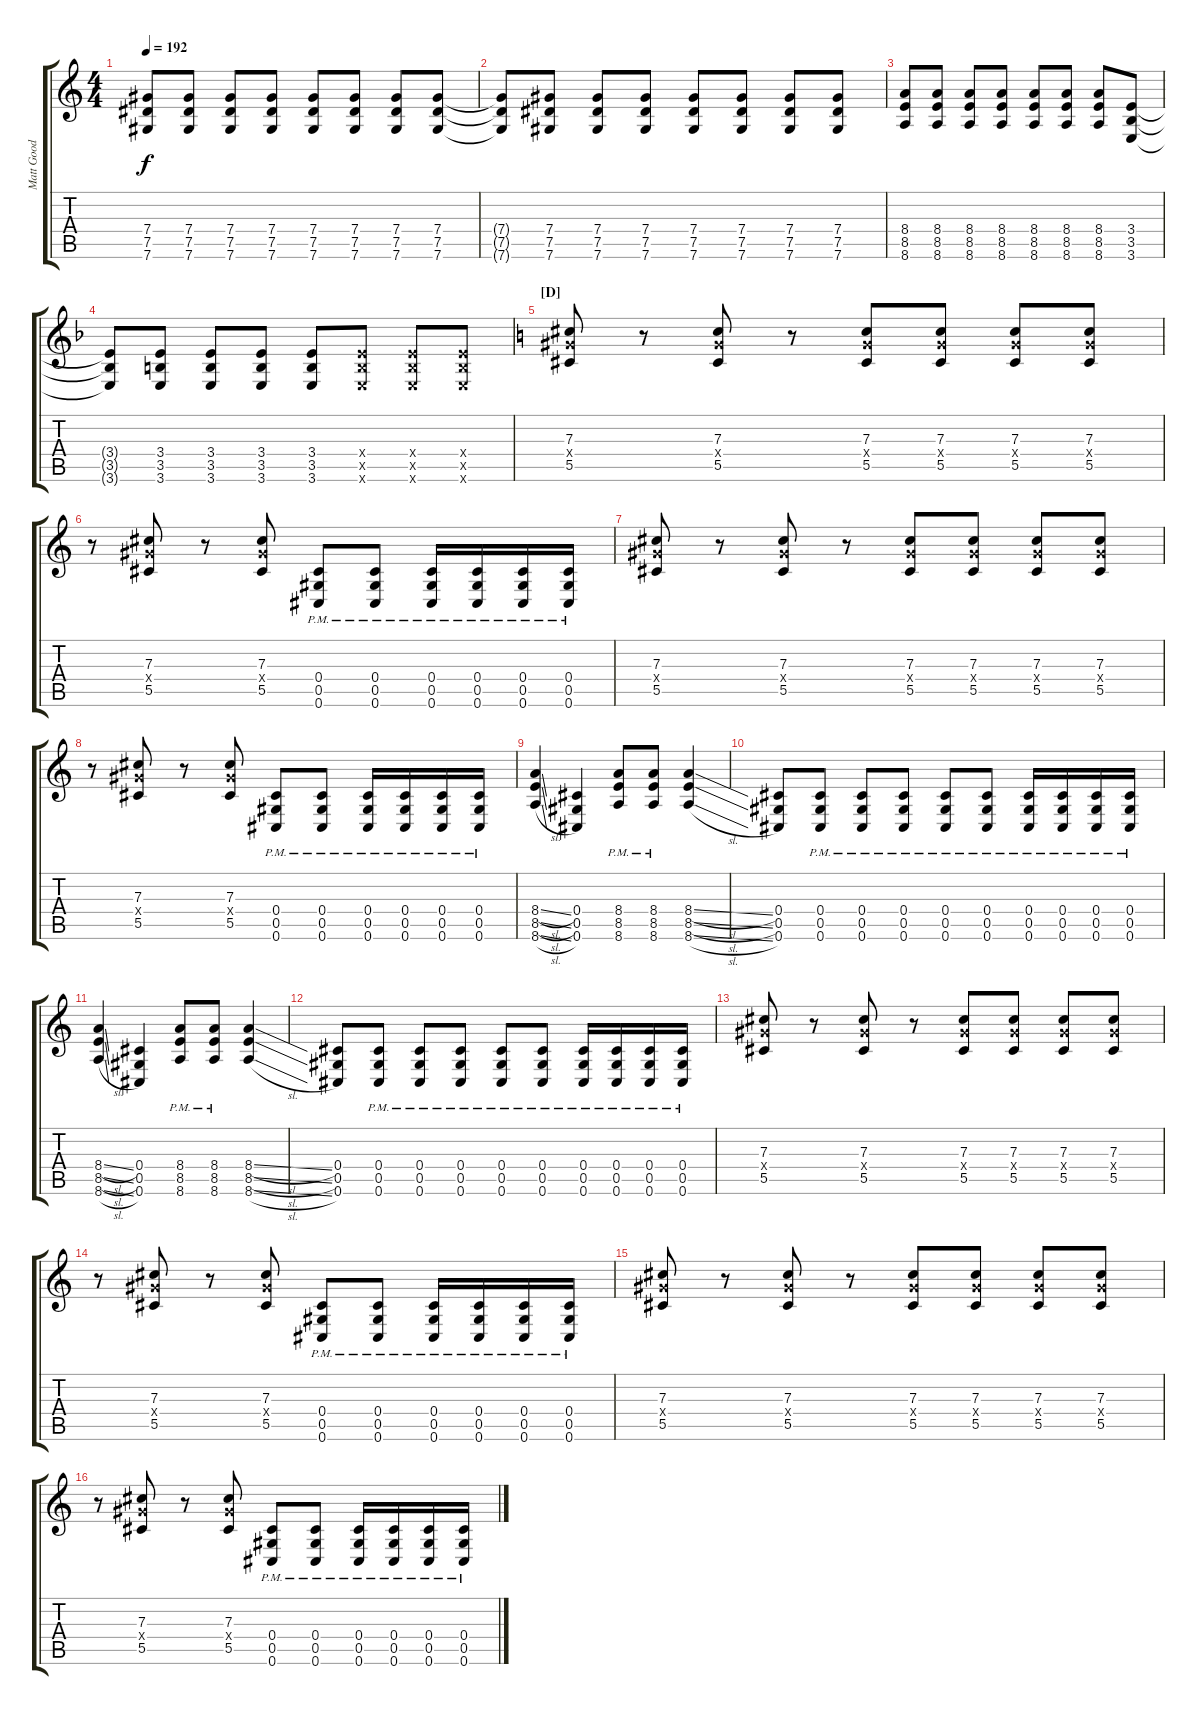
\track ("Matt Good" "Matt Good") {instrument distortionguitar}
\staff {score tabs}
\tuning (Eb4 Bb3 Gb3 Db3 Ab2 Db2) {hide}
\ts (4 4)
\tempo 192
\clef g2
\ks c
(7.4 7.5 7.6).8{dy f} (7.4 7.5 7.6).8 (7.4 7.5 7.6).8 (7.4 7.5 7.6).8 (7.4 7.5 7.6).8 (7.4 7.5 7.6).8 (7.4 7.5 7.6).8 (7.4 7.5 7.6).8 |
(7.4{t} 7.5{t} 7.6{t}).8 (7.4 7.5 7.6).8 (7.4 7.5 7.6).8 (7.4 7.5 7.6).8 (7.4 7.5 7.6).8 (7.4 7.5 7.6).8 (7.4 7.5 7.6).8 (7.4 7.5 7.6).8 |
(8.4 8.5 8.6).8 (8.4 8.5 8.6).8 (8.4 8.5 8.6).8 (8.4 8.5 8.6).8 (8.4 8.5 8.6).8 (8.4 8.5 8.6).8 (8.4 8.5 8.6).8 (3.4 3.5 3.6).8 |
\ks dminor
(3.4{t} 3.5{t} 3.6{t}).8 (3.4 3.5 3.6).8 (3.4 3.5 3.6).8 (3.4 3.5 3.6).8 (3.4 3.5 3.6).8 (3.4{x} 3.5{x} 3.6{x}).8 (3.4{x} 3.5{x} 3.6{x}).8 (3.4{x} 3.5{x} 3.6{x}).8 |
\section ("" "[D]")
\ks c
(7.3 7.4{x} 5.5).8 r.8 (7.3 7.4{x} 5.5).8 r.8 (7.3 7.4{x} 5.5).8 (7.3 7.4{x} 5.5).8 (7.3 7.4{x} 5.5).8 (7.3 7.4{x} 5.5).8 |
r.8 (7.3 7.4{x} 5.5).8 r.8 (7.3 7.4{x} 5.5).8 (0.4{pm} 0.5{pm} 0.6{pm}).8 (0.4{pm} 0.5{pm} 0.6{pm}).8 (0.4{pm} 0.5{pm} 0.6{pm}).16 (0.4{pm} 0.5{pm} 0.6{pm}).16 (0.4{pm} 0.5{pm} 0.6{pm}).16 (0.4{pm} 0.5{pm} 0.6{pm}).16 |
(7.3 7.4{x} 5.5).8 r.8 (7.3 7.4{x} 5.5).8 r.8 (7.3 7.4{x} 5.5).8 (7.3 7.4{x} 5.5).8 (7.3 7.4{x} 5.5).8 (7.3 7.4{x} 5.5).8 |
r.8 (7.3 7.4{x} 5.5).8 r.8 (7.3 7.4{x} 5.5).8 (0.4{pm} 0.5{pm} 0.6{pm}).8 (0.4{pm} 0.5{pm} 0.6{pm}).8 (0.4{pm} 0.5{pm} 0.6{pm}).16 (0.4{pm} 0.5{pm} 0.6{pm}).16 (0.4{pm} 0.5{pm} 0.6{pm}).16 (0.4{pm} 0.5{pm} 0.6{pm}).16 |
(8.4{sl} 8.5{sl} 8.6{sl}).4 (0.4 0.5 0.6).4 (8.4{pm} 8.5{pm} 8.6{pm}).8 (8.4{pm} 8.5{pm} 8.6{pm}).8 (8.4{sl} 8.5{sl} 8.6{sl}).4 |
(0.4 0.5 0.6).8 (0.4{pm} 0.5{pm} 0.6{pm}).8 (0.4{pm} 0.5{pm} 0.6{pm}).8 (0.4{pm} 0.5{pm} 0.6{pm}).8 (0.4{pm} 0.5{pm} 0.6{pm}).8 (0.4{pm} 0.5{pm} 0.6{pm}).8 (0.4{pm} 0.5{pm} 0.6{pm}).16 (0.4{pm} 0.5{pm} 0.6{pm}).16 (0.4{pm} 0.5{pm} 0.6{pm}).16 (0.4{pm} 0.5{pm} 0.6{pm}).16 |
(8.4{sl} 8.5{sl} 8.6{sl}).4 (0.4 0.5 0.6).4 (8.4{pm} 8.5{pm} 8.6{pm}).8 (8.4{pm} 8.5{pm} 8.6{pm}).8 (8.4{sl} 8.5{sl} 8.6{sl}).4 |
(0.4 0.5 0.6).8 (0.4{pm} 0.5{pm} 0.6{pm}).8 (0.4{pm} 0.5{pm} 0.6{pm}).8 (0.4{pm} 0.5{pm} 0.6{pm}).8 (0.4{pm} 0.5{pm} 0.6{pm}).8 (0.4{pm} 0.5{pm} 0.6{pm}).8 (0.4{pm} 0.5{pm} 0.6{pm}).16 (0.4{pm} 0.5{pm} 0.6{pm}).16 (0.4{pm} 0.5{pm} 0.6{pm}).16 (0.4{pm} 0.5{pm} 0.6{pm}).16 |
(7.3 7.4{x} 5.5).8 r.8 (7.3 7.4{x} 5.5).8 r.8 (7.3 7.4{x} 5.5).8 (7.3 7.4{x} 5.5).8 (7.3 7.4{x} 5.5).8 (7.3 7.4{x} 5.5).8 |
r.8 (7.3 7.4{x} 5.5).8 r.8 (7.3 7.4{x} 5.5).8 (0.4{pm} 0.5{pm} 0.6{pm}).8 (0.4{pm} 0.5{pm} 0.6{pm}).8 (0.4{pm} 0.5{pm} 0.6{pm}).16 (0.4{pm} 0.5{pm} 0.6{pm}).16 (0.4{pm} 0.5{pm} 0.6{pm}).16 (0.4{pm} 0.5{pm} 0.6{pm}).16 |
(7.3 7.4{x} 5.5).8 r.8 (7.3 7.4{x} 5.5).8 r.8 (7.3 7.4{x} 5.5).8 (7.3 7.4{x} 5.5).8 (7.3 7.4{x} 5.5).8 (7.3 7.4{x} 5.5).8 |
r.8 (7.3 7.4{x} 5.5).8 r.8 (7.3 7.4{x} 5.5).8 (0.4{pm} 0.5{pm} 0.6{pm}).8 (0.4{pm} 0.5{pm} 0.6{pm}).8 (0.4{pm} 0.5{pm} 0.6{pm}).16 (0.4{pm} 0.5{pm} 0.6{pm}).16 (0.4{pm} 0.5{pm} 0.6{pm}).16 (0.4{pm} 0.5{pm} 0.6{pm}).16
